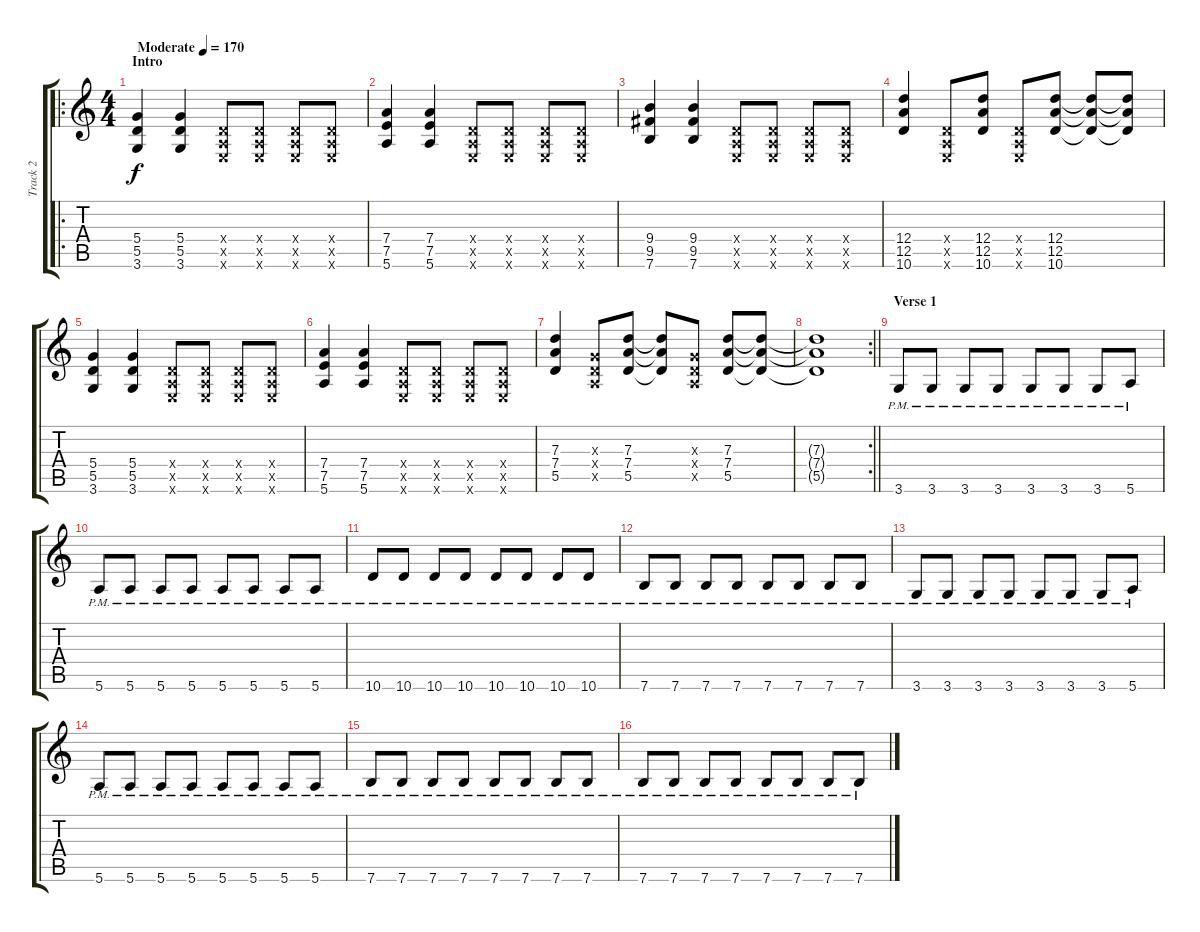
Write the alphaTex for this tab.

\track ("Track 2" "Track 2") {instrument distortionguitar}
\staff {score tabs}
\tuning (E4 B3 G3 D3 A2 E2) {hide}
\ro
\ts (4 4)
\section ("" "Intro")
\tempo (170 "Moderate")
\clef g2
\ks c
(5.4 5.5 3.6).4{dy f instrument distortionguitar} (5.4 5.5 3.6).4 (0.4{x} 0.5{x} 0.6{x}).8 (0.4{x} 0.5{x} 0.6{x}).8 (0.4{x} 0.5{x} 0.6{x}).8 (0.4{x} 0.5{x} 0.6{x}).8 |
(7.4 7.5 5.6).4 (7.4 7.5 5.6).4 (0.4{x} 0.5{x} 0.6{x}).8 (0.4{x} 0.5{x} 0.6{x}).8 (0.4{x} 0.5{x} 0.6{x}).8 (0.4{x} 0.5{x} 0.6{x}).8 |
(9.4 9.5 7.6).4 (9.4 9.5 7.6).4 (0.4{x} 0.5{x} 0.6{x}).8 (0.4{x} 0.5{x} 0.6{x}).8 (0.4{x} 0.5{x} 0.6{x}).8 (0.4{x} 0.5{x} 0.6{x}).8 |
(12.4 12.5 10.6).4 (0.4{x} 0.5{x} 0.6{x}).8 (12.4 12.5 10.6).8 (0.4{x} 0.5{x} 0.6{x}).8 (12.4 12.5 10.6).8 (12.4{t} 12.5{t} 10.6{t}).8 (12.4{t} 12.5{t} 10.6{t}).8 |
(5.4 5.5 3.6).4 (5.4 5.5 3.6).4 (0.4{x} 0.5{x} 0.6{x}).8 (0.4{x} 0.5{x} 0.6{x}).8 (0.4{x} 0.5{x} 0.6{x}).8 (0.4{x} 0.5{x} 0.6{x}).8 |
(7.4 7.5 5.6).4 (7.4 7.5 5.6).4 (0.4{x} 0.5{x} 0.6{x}).8 (0.4{x} 0.5{x} 0.6{x}).8 (0.4{x} 0.5{x} 0.6{x}).8 (0.4{x} 0.5{x} 0.6{x}).8 |
(7.3 7.4 5.5).4 (0.3{x} 0.4{x} 0.5{x}).8 (7.3 7.4 5.5).8 (7.3{t} 7.4{t} 5.5{t}).8 (0.3{x} 0.4{x} 0.5{x}).8 (7.3 7.4 5.5).8 (7.3{t} 7.4{t} 5.5{t}).8 |
\rc 2
\barLineRight lightlight
(7.3{t} 7.4{t} 5.5{t}).1 |
\section ("" "Verse 1")
3.6{pm}.8 3.6{pm}.8 3.6{pm}.8 3.6{pm}.8 3.6{pm}.8 3.6{pm}.8 3.6{pm}.8 5.6{pm}.8 |
5.6{pm}.8 5.6{pm}.8 5.6{pm}.8 5.6{pm}.8 5.6{pm}.8 5.6{pm}.8 5.6{pm}.8 5.6{pm}.8 |
10.6{pm}.8 10.6{pm}.8 10.6{pm}.8 10.6{pm}.8 10.6{pm}.8 10.6{pm}.8 10.6{pm}.8 10.6{pm}.8 |
7.6{pm}.8 7.6{pm}.8 7.6{pm}.8 7.6{pm}.8 7.6{pm}.8 7.6{pm}.8 7.6{pm}.8 7.6{pm}.8 |
3.6{pm}.8 3.6{pm}.8 3.6{pm}.8 3.6{pm}.8 3.6{pm}.8 3.6{pm}.8 3.6{pm}.8 5.6{pm}.8 |
5.6{pm}.8 5.6{pm}.8 5.6{pm}.8 5.6{pm}.8 5.6{pm}.8 5.6{pm}.8 5.6{pm}.8 5.6{pm}.8 |
7.6{pm}.8 7.6{pm}.8 7.6{pm}.8 7.6{pm}.8 7.6{pm}.8 7.6{pm}.8 7.6{pm}.8 7.6{pm}.8 |
7.6{pm}.8 7.6{pm}.8 7.6{pm}.8 7.6{pm}.8 7.6{pm}.8 7.6{pm}.8 7.6{pm}.8 7.6{pm}.8
